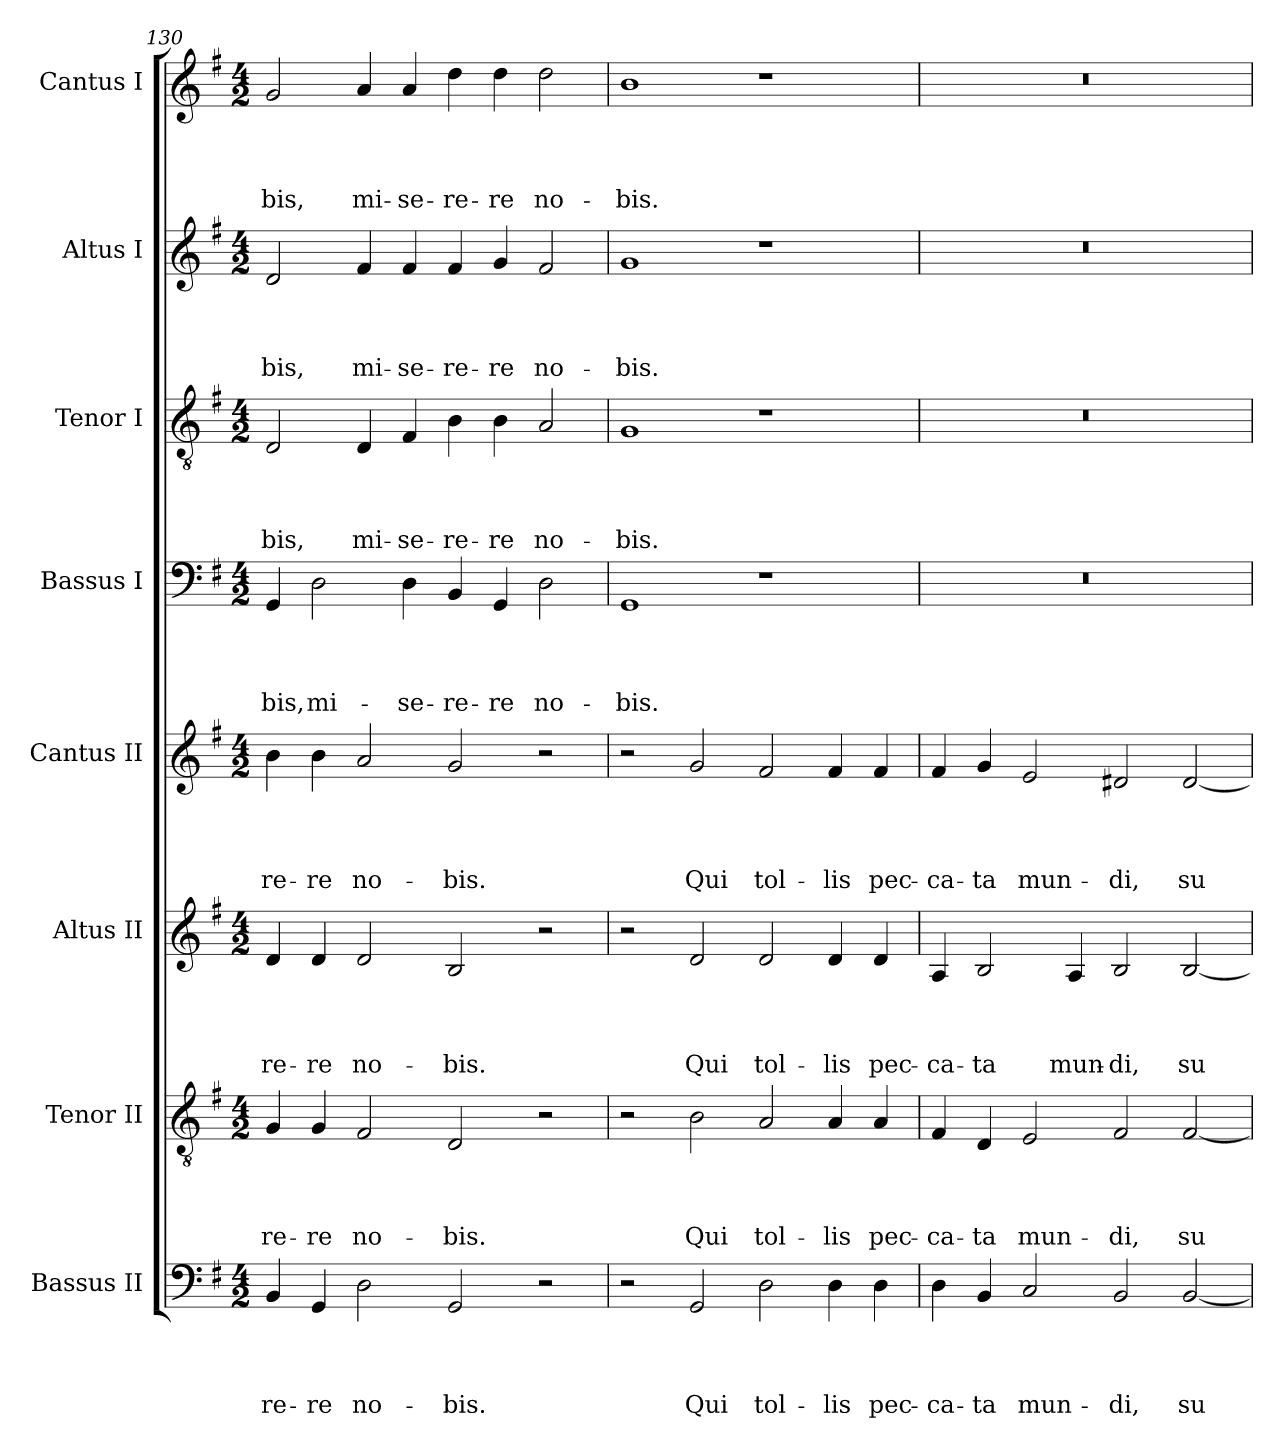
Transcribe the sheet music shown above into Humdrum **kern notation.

**kern	**text	**text	**text	**text	**kern	**text	**text	**text	**text	**kern	**text	**text	**text	**text	**kern	**text	**text	**text	**text	**kern	**text	**text	**text	**text	**kern	**text	**text	**text	**text	**kern	**text	**text	**text	**text	**kern	**text	**text	**text	**text
*part8	*part8	*part8	*part8	*part8	*part7	*part7	*part7	*part7	*part7	*part6	*part6	*part6	*part6	*part6	*part5	*part5	*part5	*part5	*part5	*part4	*part4	*part4	*part4	*part4	*part3	*part3	*part3	*part3	*part3	*part2	*part2	*part2	*part2	*part2	*part1	*part1	*part1	*part1	*part1
*staff8	*staff8	*staff8	*staff8	*staff8	*staff7	*staff7	*staff7	*staff7	*staff7	*staff6	*staff6	*staff6	*staff6	*staff6	*staff5	*staff5	*staff5	*staff5	*staff5	*staff4	*staff4	*staff4	*staff4	*staff4	*staff3	*staff3	*staff3	*staff3	*staff3	*staff2	*staff2	*staff2	*staff2	*staff2	*staff1	*staff1	*staff1	*staff1	*staff1
*I"Bassus II	*	*	*	*	*I"Tenor II	*	*	*	*	*I"Altus II	*	*	*	*	*I"Cantus II	*	*	*	*	*I"Bassus I	*	*	*	*	*I"Tenor I	*	*	*	*	*I"Altus I	*	*	*	*	*I"Cantus I	*	*	*	*
*I'B II	*	*	*	*	*I'T II	*	*	*	*	*I'A II	*	*	*	*	*I'C II	*	*	*	*	*I'B I	*	*	*	*	*I'T I	*	*	*	*	*I'A I	*	*	*	*	*I'C I	*	*	*	*
*clefF4	*	*	*	*	*clefGv2	*	*	*	*	*clefG2	*	*	*	*	*clefG2	*	*	*	*	*clefF4	*	*	*	*	*clefGv2	*	*	*	*	*clefG2	*	*	*	*	*clefG2	*	*	*	*
*k[f#]	*	*	*	*	*k[f#]	*	*	*	*	*k[f#]	*	*	*	*	*k[f#]	*	*	*	*	*k[f#]	*	*	*	*	*k[f#]	*	*	*	*	*k[f#]	*	*	*	*	*k[f#]	*	*	*	*
*G:	*	*	*	*	*G:	*	*	*	*	*G:	*	*	*	*	*G:	*	*	*	*	*G:	*	*	*	*	*G:	*	*	*	*	*G:	*	*	*	*	*G:	*	*	*	*
*M4/2	*	*	*	*	*M4/2	*	*	*	*	*M4/2	*	*	*	*	*M4/2	*	*	*	*	*M4/2	*	*	*	*	*M4/2	*	*	*	*	*M4/2	*	*	*	*	*M4/2	*	*	*	*
=130	=130	=130	=130	=130	=130	=130	=130	=130	=130	=130	=130	=130	=130	=130	=130	=130	=130	=130	=130	=130	=130	=130	=130	=130	=130	=130	=130	=130	=130	=130	=130	=130	=130	=130	=130	=130	=130	=130	=130
!	!	!	!	!LO:LY:b	!	!	!	!	!	!	!	!	!	!	!	!	!	!	!	!	!	!	!	!	!	!	!	!	!	!	!	!	!	!	!	!	!	!	!
!	!	!	!	!	!	!	!	!	!LO:LY:b	!	!	!	!	!	!	!	!	!	!	!	!	!	!	!	!	!	!	!	!	!	!	!	!	!	!	!	!	!	!
!	!	!	!	!	!	!	!	!	!	!	!	!	!	!LO:LY:b	!	!	!	!	!	!	!	!	!	!	!	!	!	!	!	!	!	!	!	!	!	!	!	!	!
!	!	!	!	!	!	!	!	!	!	!	!	!	!	!	!	!	!	!	!LO:LY:b	!	!	!	!	!	!	!	!	!	!	!	!	!	!	!	!	!	!	!	!
!	!	!	!	!	!	!	!	!	!	!	!	!	!	!	!	!	!	!	!	!	!	!	!	!LO:LY:b	!	!	!	!	!	!	!	!	!	!	!	!	!	!	!
!	!	!	!	!	!	!	!	!	!	!	!	!	!	!	!	!	!	!	!	!	!	!	!	!	!	!	!	!	!LO:LY:b	!	!	!	!	!	!	!	!	!	!
!	!	!	!	!	!	!	!	!	!	!	!	!	!	!	!	!	!	!	!	!	!	!	!	!	!	!	!	!	!	!	!	!	!	!LO:LY:b	!	!	!	!	!
!	!	!	!	!	!	!	!	!	!	!	!	!	!	!	!	!	!	!	!	!	!	!	!	!	!	!	!	!	!	!	!	!	!	!	!	!	!	!	!LO:LY:b
4BB/	.	.	.	-re-	4G/	.	.	.	-re-	4d/	.	.	.	-re-	4b\	.	.	.	-re-	4GG/	.	.	.	-bis,	2D/	.	.	.	-bis,	2d/	.	.	.	-bis,	2g/	.	.	.	-bis,
!	!	!	!	!LO:LY:b	!	!	!	!	!	!	!	!	!	!	!	!	!	!	!	!	!	!	!	!	!	!	!	!	!	!	!	!	!	!	!	!	!	!	!
!	!	!	!	!	!	!	!	!	!LO:LY:b	!	!	!	!	!	!	!	!	!	!	!	!	!	!	!	!	!	!	!	!	!	!	!	!	!	!	!	!	!	!
!	!	!	!	!	!	!	!	!	!	!	!	!	!	!LO:LY:b	!	!	!	!	!	!	!	!	!	!	!	!	!	!	!	!	!	!	!	!	!	!	!	!	!
!	!	!	!	!	!	!	!	!	!	!	!	!	!	!	!	!	!	!	!LO:LY:b	!	!	!	!	!	!	!	!	!	!	!	!	!	!	!	!	!	!	!	!
!	!	!	!	!	!	!	!	!	!	!	!	!	!	!	!	!	!	!	!	!	!	!	!	!LO:LY:b	!	!	!	!	!	!	!	!	!	!	!	!	!	!	!
4GG/	.	.	.	-re	4G/	.	.	.	-re	4d/	.	.	.	-re	4b\	.	.	.	-re	2D\	.	.	.	mi-	.	.	.	.	.	.	.	.	.	.	.	.	.	.	.
!	!	!	!	!LO:LY:b	!	!	!	!	!	!	!	!	!	!	!	!	!	!	!	!	!	!	!	!	!	!	!	!	!	!	!	!	!	!	!	!	!	!	!
!	!	!	!	!	!	!	!	!	!LO:LY:b	!	!	!	!	!	!	!	!	!	!	!	!	!	!	!	!	!	!	!	!	!	!	!	!	!	!	!	!	!	!
!	!	!	!	!	!	!	!	!	!	!	!	!	!	!LO:LY:b	!	!	!	!	!	!	!	!	!	!	!	!	!	!	!	!	!	!	!	!	!	!	!	!	!
!	!	!	!	!	!	!	!	!	!	!	!	!	!	!	!	!	!	!	!LO:LY:b	!	!	!	!	!	!	!	!	!	!	!	!	!	!	!	!	!	!	!	!
!	!	!	!	!	!	!	!	!	!	!	!	!	!	!	!	!	!	!	!	!	!	!	!	!	!	!	!	!	!LO:LY:b	!	!	!	!	!	!	!	!	!	!
!	!	!	!	!	!	!	!	!	!	!	!	!	!	!	!	!	!	!	!	!	!	!	!	!	!	!	!	!	!	!	!	!	!	!LO:LY:b	!	!	!	!	!
!	!	!	!	!	!	!	!	!	!	!	!	!	!	!	!	!	!	!	!	!	!	!	!	!	!	!	!	!	!	!	!	!	!	!	!	!	!	!	!LO:LY:b
2D\	.	.	.	no-	2F#/	.	.	.	no-	2d/	.	.	.	no-	2a/	.	.	.	no-	.	.	.	.	.	4D/	.	.	.	mi-	4f#/	.	.	.	mi-	4a/	.	.	.	mi-
!	!	!	!	!	!	!	!	!	!	!	!	!	!	!	!	!	!	!	!	!	!	!	!	!LO:LY:b	!	!	!	!	!	!	!	!	!	!	!	!	!	!	!
!	!	!	!	!	!	!	!	!	!	!	!	!	!	!	!	!	!	!	!	!	!	!	!	!	!	!	!	!	!LO:LY:b	!	!	!	!	!	!	!	!	!	!
!	!	!	!	!	!	!	!	!	!	!	!	!	!	!	!	!	!	!	!	!	!	!	!	!	!	!	!	!	!	!	!	!	!	!LO:LY:b	!	!	!	!	!
!	!	!	!	!	!	!	!	!	!	!	!	!	!	!	!	!	!	!	!	!	!	!	!	!	!	!	!	!	!	!	!	!	!	!	!	!	!	!	!LO:LY:b
.	.	.	.	.	.	.	.	.	.	.	.	.	.	.	.	.	.	.	.	4D\	.	.	.	-se-	4F#/	.	.	.	-se-	4f#/	.	.	.	-se-	4a/	.	.	.	-se-
!	!	!	!	!LO:LY:b	!	!	!	!	!	!	!	!	!	!	!	!	!	!	!	!	!	!	!	!	!	!	!	!	!	!	!	!	!	!	!	!	!	!	!
!	!	!	!	!	!	!	!	!	!LO:LY:b	!	!	!	!	!	!	!	!	!	!	!	!	!	!	!	!	!	!	!	!	!	!	!	!	!	!	!	!	!	!
!	!	!	!	!	!	!	!	!	!	!	!	!	!	!LO:LY:b	!	!	!	!	!	!	!	!	!	!	!	!	!	!	!	!	!	!	!	!	!	!	!	!	!
!	!	!	!	!	!	!	!	!	!	!	!	!	!	!	!	!	!	!	!LO:LY:b	!	!	!	!	!	!	!	!	!	!	!	!	!	!	!	!	!	!	!	!
!	!	!	!	!	!	!	!	!	!	!	!	!	!	!	!	!	!	!	!	!	!	!	!	!LO:LY:b	!	!	!	!	!	!	!	!	!	!	!	!	!	!	!
!	!	!	!	!	!	!	!	!	!	!	!	!	!	!	!	!	!	!	!	!	!	!	!	!	!	!	!	!	!LO:LY:b	!	!	!	!	!	!	!	!	!	!
!	!	!	!	!	!	!	!	!	!	!	!	!	!	!	!	!	!	!	!	!	!	!	!	!	!	!	!	!	!	!	!	!	!	!LO:LY:b	!	!	!	!	!
!	!	!	!	!	!	!	!	!	!	!	!	!	!	!	!	!	!	!	!	!	!	!	!	!	!	!	!	!	!	!	!	!	!	!	!	!	!	!	!LO:LY:b
2GG/	.	.	.	-bis.	2D/	.	.	.	-bis.	2B/	.	.	.	-bis.	2g/	.	.	.	-bis.	4BB/	.	.	.	-re-	4B\	.	.	.	-re-	4f#/	.	.	.	-re-	4dd\	.	.	.	-re-
!	!	!	!	!	!	!	!	!	!	!	!	!	!	!	!	!	!	!	!	!	!	!	!	!LO:LY:b	!	!	!	!	!	!	!	!	!	!	!	!	!	!	!
!	!	!	!	!	!	!	!	!	!	!	!	!	!	!	!	!	!	!	!	!	!	!	!	!	!	!	!	!	!LO:LY:b	!	!	!	!	!	!	!	!	!	!
!	!	!	!	!	!	!	!	!	!	!	!	!	!	!	!	!	!	!	!	!	!	!	!	!	!	!	!	!	!	!	!	!	!	!LO:LY:b	!	!	!	!	!
!	!	!	!	!	!	!	!	!	!	!	!	!	!	!	!	!	!	!	!	!	!	!	!	!	!	!	!	!	!	!	!	!	!	!	!	!	!	!	!LO:LY:b
.	.	.	.	.	.	.	.	.	.	.	.	.	.	.	.	.	.	.	.	4GG/	.	.	.	-re	4B\	.	.	.	-re	4g/	.	.	.	-re	4dd\	.	.	.	-re
!	!	!	!	!	!	!	!	!	!	!	!	!	!	!	!	!	!	!	!	!	!	!	!	!LO:LY:b	!	!	!	!	!	!	!	!	!	!	!	!	!	!	!
!	!	!	!	!	!	!	!	!	!	!	!	!	!	!	!	!	!	!	!	!	!	!	!	!	!	!	!	!	!LO:LY:b	!	!	!	!	!	!	!	!	!	!
!	!	!	!	!	!	!	!	!	!	!	!	!	!	!	!	!	!	!	!	!	!	!	!	!	!	!	!	!	!	!	!	!	!	!LO:LY:b	!	!	!	!	!
!	!	!	!	!	!	!	!	!	!	!	!	!	!	!	!	!	!	!	!	!	!	!	!	!	!	!	!	!	!	!	!	!	!	!	!	!	!	!	!LO:LY:b
2r	.	.	.	.	2r	.	.	.	.	2r	.	.	.	.	2r	.	.	.	.	2D\	.	.	.	no-	2A/	.	.	.	no-	2f#/	.	.	.	no-	2dd\	.	.	.	no-
=131	=131	=131	=131	=131	=131	=131	=131	=131	=131	=131	=131	=131	=131	=131	=131	=131	=131	=131	=131	=131	=131	=131	=131	=131	=131	=131	=131	=131	=131	=131	=131	=131	=131	=131	=131	=131	=131	=131	=131
!	!	!	!	!	!	!	!	!	!	!	!	!	!	!	!	!	!	!	!	!	!	!	!	!LO:LY:b	!	!	!	!	!	!	!	!	!	!	!	!	!	!	!
!	!	!	!	!	!	!	!	!	!	!	!	!	!	!	!	!	!	!	!	!	!	!	!	!	!	!	!	!	!LO:LY:b	!	!	!	!	!	!	!	!	!	!
!	!	!	!	!	!	!	!	!	!	!	!	!	!	!	!	!	!	!	!	!	!	!	!	!	!	!	!	!	!	!	!	!	!	!LO:LY:b	!	!	!	!	!
!	!	!	!	!	!	!	!	!	!	!	!	!	!	!	!	!	!	!	!	!	!	!	!	!	!	!	!	!	!	!	!	!	!	!	!	!	!	!	!LO:LY:b
2r	.	.	.	.	2r	.	.	.	.	2r	.	.	.	.	2r	.	.	.	.	1GG	.	.	.	-bis.	1G	.	.	.	-bis.	1g	.	.	.	-bis.	1b	.	.	.	-bis.
!	!	!	!	!LO:LY:b	!	!	!	!	!	!	!	!	!	!	!	!	!	!	!	!	!	!	!	!	!	!	!	!	!	!	!	!	!	!	!	!	!	!	!
!	!	!	!	!	!	!	!	!	!LO:LY:b	!	!	!	!	!	!	!	!	!	!	!	!	!	!	!	!	!	!	!	!	!	!	!	!	!	!	!	!	!	!
!	!	!	!	!	!	!	!	!	!	!	!	!	!	!LO:LY:b	!	!	!	!	!	!	!	!	!	!	!	!	!	!	!	!	!	!	!	!	!	!	!	!	!
!	!	!	!	!	!	!	!	!	!	!	!	!	!	!	!	!	!	!	!LO:LY:b	!	!	!	!	!	!	!	!	!	!	!	!	!	!	!	!	!	!	!	!
2GG/	.	.	.	Qui	2B\	.	.	.	Qui	2d/	.	.	.	Qui	2g/	.	.	.	Qui	.	.	.	.	.	.	.	.	.	.	.	.	.	.	.	.	.	.	.	.
!	!	!	!	!LO:LY:b	!	!	!	!	!	!	!	!	!	!	!	!	!	!	!	!	!	!	!	!	!	!	!	!	!	!	!	!	!	!	!	!	!	!	!
!	!	!	!	!	!	!	!	!	!LO:LY:b	!	!	!	!	!	!	!	!	!	!	!	!	!	!	!	!	!	!	!	!	!	!	!	!	!	!	!	!	!	!
!	!	!	!	!	!	!	!	!	!	!	!	!	!	!LO:LY:b	!	!	!	!	!	!	!	!	!	!	!	!	!	!	!	!	!	!	!	!	!	!	!	!	!
!	!	!	!	!	!	!	!	!	!	!	!	!	!	!	!	!	!	!	!LO:LY:b	!	!	!	!	!	!	!	!	!	!	!	!	!	!	!	!	!	!	!	!
2D\	.	.	.	tol-	2A/	.	.	.	tol-	2d/	.	.	.	tol-	2f#/	.	.	.	tol-	1r	.	.	.	.	1r	.	.	.	.	1r	.	.	.	.	1r	.	.	.	.
!	!	!	!	!LO:LY:b	!	!	!	!	!	!	!	!	!	!	!	!	!	!	!	!	!	!	!	!	!	!	!	!	!	!	!	!	!	!	!	!	!	!	!
!	!	!	!	!	!	!	!	!	!LO:LY:b	!	!	!	!	!	!	!	!	!	!	!	!	!	!	!	!	!	!	!	!	!	!	!	!	!	!	!	!	!	!
!	!	!	!	!	!	!	!	!	!	!	!	!	!	!LO:LY:b	!	!	!	!	!	!	!	!	!	!	!	!	!	!	!	!	!	!	!	!	!	!	!	!	!
!	!	!	!	!	!	!	!	!	!	!	!	!	!	!	!	!	!	!	!LO:LY:b	!	!	!	!	!	!	!	!	!	!	!	!	!	!	!	!	!	!	!	!
4D\	.	.	.	-lis	4A/	.	.	.	-lis	4d/	.	.	.	-lis	4f#/	.	.	.	-lis	.	.	.	.	.	.	.	.	.	.	.	.	.	.	.	.	.	.	.	.
!	!	!	!	!LO:LY:b	!	!	!	!	!	!	!	!	!	!	!	!	!	!	!	!	!	!	!	!	!	!	!	!	!	!	!	!	!	!	!	!	!	!	!
!	!	!	!	!	!	!	!	!	!LO:LY:b	!	!	!	!	!	!	!	!	!	!	!	!	!	!	!	!	!	!	!	!	!	!	!	!	!	!	!	!	!	!
!	!	!	!	!	!	!	!	!	!	!	!	!	!	!LO:LY:b	!	!	!	!	!	!	!	!	!	!	!	!	!	!	!	!	!	!	!	!	!	!	!	!	!
!	!	!	!	!	!	!	!	!	!	!	!	!	!	!	!	!	!	!	!LO:LY:b	!	!	!	!	!	!	!	!	!	!	!	!	!	!	!	!	!	!	!	!
4D\	.	.	.	pec-	4A/	.	.	.	pec-	4d/	.	.	.	pec-	4f#/	.	.	.	pec-	.	.	.	.	.	.	.	.	.	.	.	.	.	.	.	.	.	.	.	.
=132	=132	=132	=132	=132	=132	=132	=132	=132	=132	=132	=132	=132	=132	=132	=132	=132	=132	=132	=132	=132	=132	=132	=132	=132	=132	=132	=132	=132	=132	=132	=132	=132	=132	=132	=132	=132	=132	=132	=132
!	!	!	!	!LO:LY:b	!	!	!	!	!	!	!	!	!	!	!	!	!	!	!	!	!	!	!	!	!	!	!	!	!	!	!	!	!	!	!	!	!	!	!
!	!	!	!	!	!	!	!	!	!LO:LY:b	!	!	!	!	!	!	!	!	!	!	!	!	!	!	!	!	!	!	!	!	!	!	!	!	!	!	!	!	!	!
!	!	!	!	!	!	!	!	!	!	!	!	!	!	!LO:LY:b	!	!	!	!	!	!	!	!	!	!	!	!	!	!	!	!	!	!	!	!	!	!	!	!	!
!	!	!	!	!	!	!	!	!	!	!	!	!	!	!	!	!	!	!	!LO:LY:b	!	!	!	!	!	!	!	!	!	!	!	!	!	!	!	!	!	!	!	!
4D\	.	.	.	-ca-	4F#/	.	.	.	-ca-	4A/	.	.	.	-ca-	4f#/	.	.	.	-ca-	0r	.	.	.	.	0r	.	.	.	.	0r	.	.	.	.	0r	.	.	.	.
!	!	!	!	!LO:LY:b	!	!	!	!	!	!	!	!	!	!	!	!	!	!	!	!	!	!	!	!	!	!	!	!	!	!	!	!	!	!	!	!	!	!	!
!	!	!	!	!	!	!	!	!	!LO:LY:b	!	!	!	!	!	!	!	!	!	!	!	!	!	!	!	!	!	!	!	!	!	!	!	!	!	!	!	!	!	!
!	!	!	!	!	!	!	!	!	!	!	!	!	!	!LO:LY:b	!	!	!	!	!	!	!	!	!	!	!	!	!	!	!	!	!	!	!	!	!	!	!	!	!
!	!	!	!	!	!	!	!	!	!	!	!	!	!	!	!	!	!	!	!LO:LY:b	!	!	!	!	!	!	!	!	!	!	!	!	!	!	!	!	!	!	!	!
4BB/	.	.	.	-ta	4D/	.	.	.	-ta	2B/	.	.	.	-ta	4g/	.	.	.	-ta	.	.	.	.	.	.	.	.	.	.	.	.	.	.	.	.	.	.	.	.
!	!	!	!	!LO:LY:b	!	!	!	!	!	!	!	!	!	!	!	!	!	!	!	!	!	!	!	!	!	!	!	!	!	!	!	!	!	!	!	!	!	!	!
!	!	!	!	!	!	!	!	!	!LO:LY:b	!	!	!	!	!	!	!	!	!	!	!	!	!	!	!	!	!	!	!	!	!	!	!	!	!	!	!	!	!	!
!	!	!	!	!	!	!	!	!	!	!	!	!	!	!	!	!	!	!	!LO:LY:b	!	!	!	!	!	!	!	!	!	!	!	!	!	!	!	!	!	!	!	!
2C/	.	.	.	mun-	2E/	.	.	.	mun-	.	.	.	.	.	2e/	.	.	.	mun-	.	.	.	.	.	.	.	.	.	.	.	.	.	.	.	.	.	.	.	.
!	!	!	!	!	!	!	!	!	!	!	!	!	!	!LO:LY:b	!	!	!	!	!	!	!	!	!	!	!	!	!	!	!	!	!	!	!	!	!	!	!	!	!
.	.	.	.	.	.	.	.	.	.	4A/	.	.	.	mun-	.	.	.	.	.	.	.	.	.	.	.	.	.	.	.	.	.	.	.	.	.	.	.	.	.
!	!	!	!	!LO:LY:b	!	!	!	!	!	!	!	!	!	!	!	!	!	!	!	!	!	!	!	!	!	!	!	!	!	!	!	!	!	!	!	!	!	!	!
!	!	!	!	!	!	!	!	!	!LO:LY:b	!	!	!	!	!	!	!	!	!	!	!	!	!	!	!	!	!	!	!	!	!	!	!	!	!	!	!	!	!	!
!	!	!	!	!	!	!	!	!	!	!	!	!	!	!LO:LY:b	!	!	!	!	!	!	!	!	!	!	!	!	!	!	!	!	!	!	!	!	!	!	!	!	!
!	!	!	!	!	!	!	!	!	!	!	!	!	!	!	!	!	!	!	!LO:LY:b	!	!	!	!	!	!	!	!	!	!	!	!	!	!	!	!	!	!	!	!
2BB/	.	.	.	-di,	2F#/	.	.	.	-di,	2B/	.	.	.	-di,	2d#X/	.	.	.	-di,	.	.	.	.	.	.	.	.	.	.	.	.	.	.	.	.	.	.	.	.
!	!	!	!	!LO:LY:b	!	!	!	!	!	!	!	!	!	!	!	!	!	!	!	!	!	!	!	!	!	!	!	!	!	!	!	!	!	!	!	!	!	!	!
!	!	!	!	!	!	!	!	!	!LO:LY:b	!	!	!	!	!	!	!	!	!	!	!	!	!	!	!	!	!	!	!	!	!	!	!	!	!	!	!	!	!	!
!	!	!	!	!	!	!	!	!	!	!	!	!	!	!LO:LY:b	!	!	!	!	!	!	!	!	!	!	!	!	!	!	!	!	!	!	!	!	!	!	!	!	!
!	!	!	!	!	!	!	!	!	!	!	!	!	!	!	!	!	!	!	!LO:LY:b	!	!	!	!	!	!	!	!	!	!	!	!	!	!	!	!	!	!	!	!
[2BB/	.	.	.	su-	[2F#/	.	.	.	su-	[2B/	.	.	.	su-	[2d#/	.	.	.	su-	.	.	.	.	.	.	.	.	.	.	.	.	.	.	.	.	.	.	.	.
=	=	=	=	=	=	=	=	=	=	=	=	=	=	=	=	=	=	=	=	=	=	=	=	=	=	=	=	=	=	=	=	=	=	=	=	=	=	=	=
*-	*-	*-	*-	*-	*-	*-	*-	*-	*-	*-	*-	*-	*-	*-	*-	*-	*-	*-	*-	*-	*-	*-	*-	*-	*-	*-	*-	*-	*-	*-	*-	*-	*-	*-	*-	*-	*-	*-	*-
